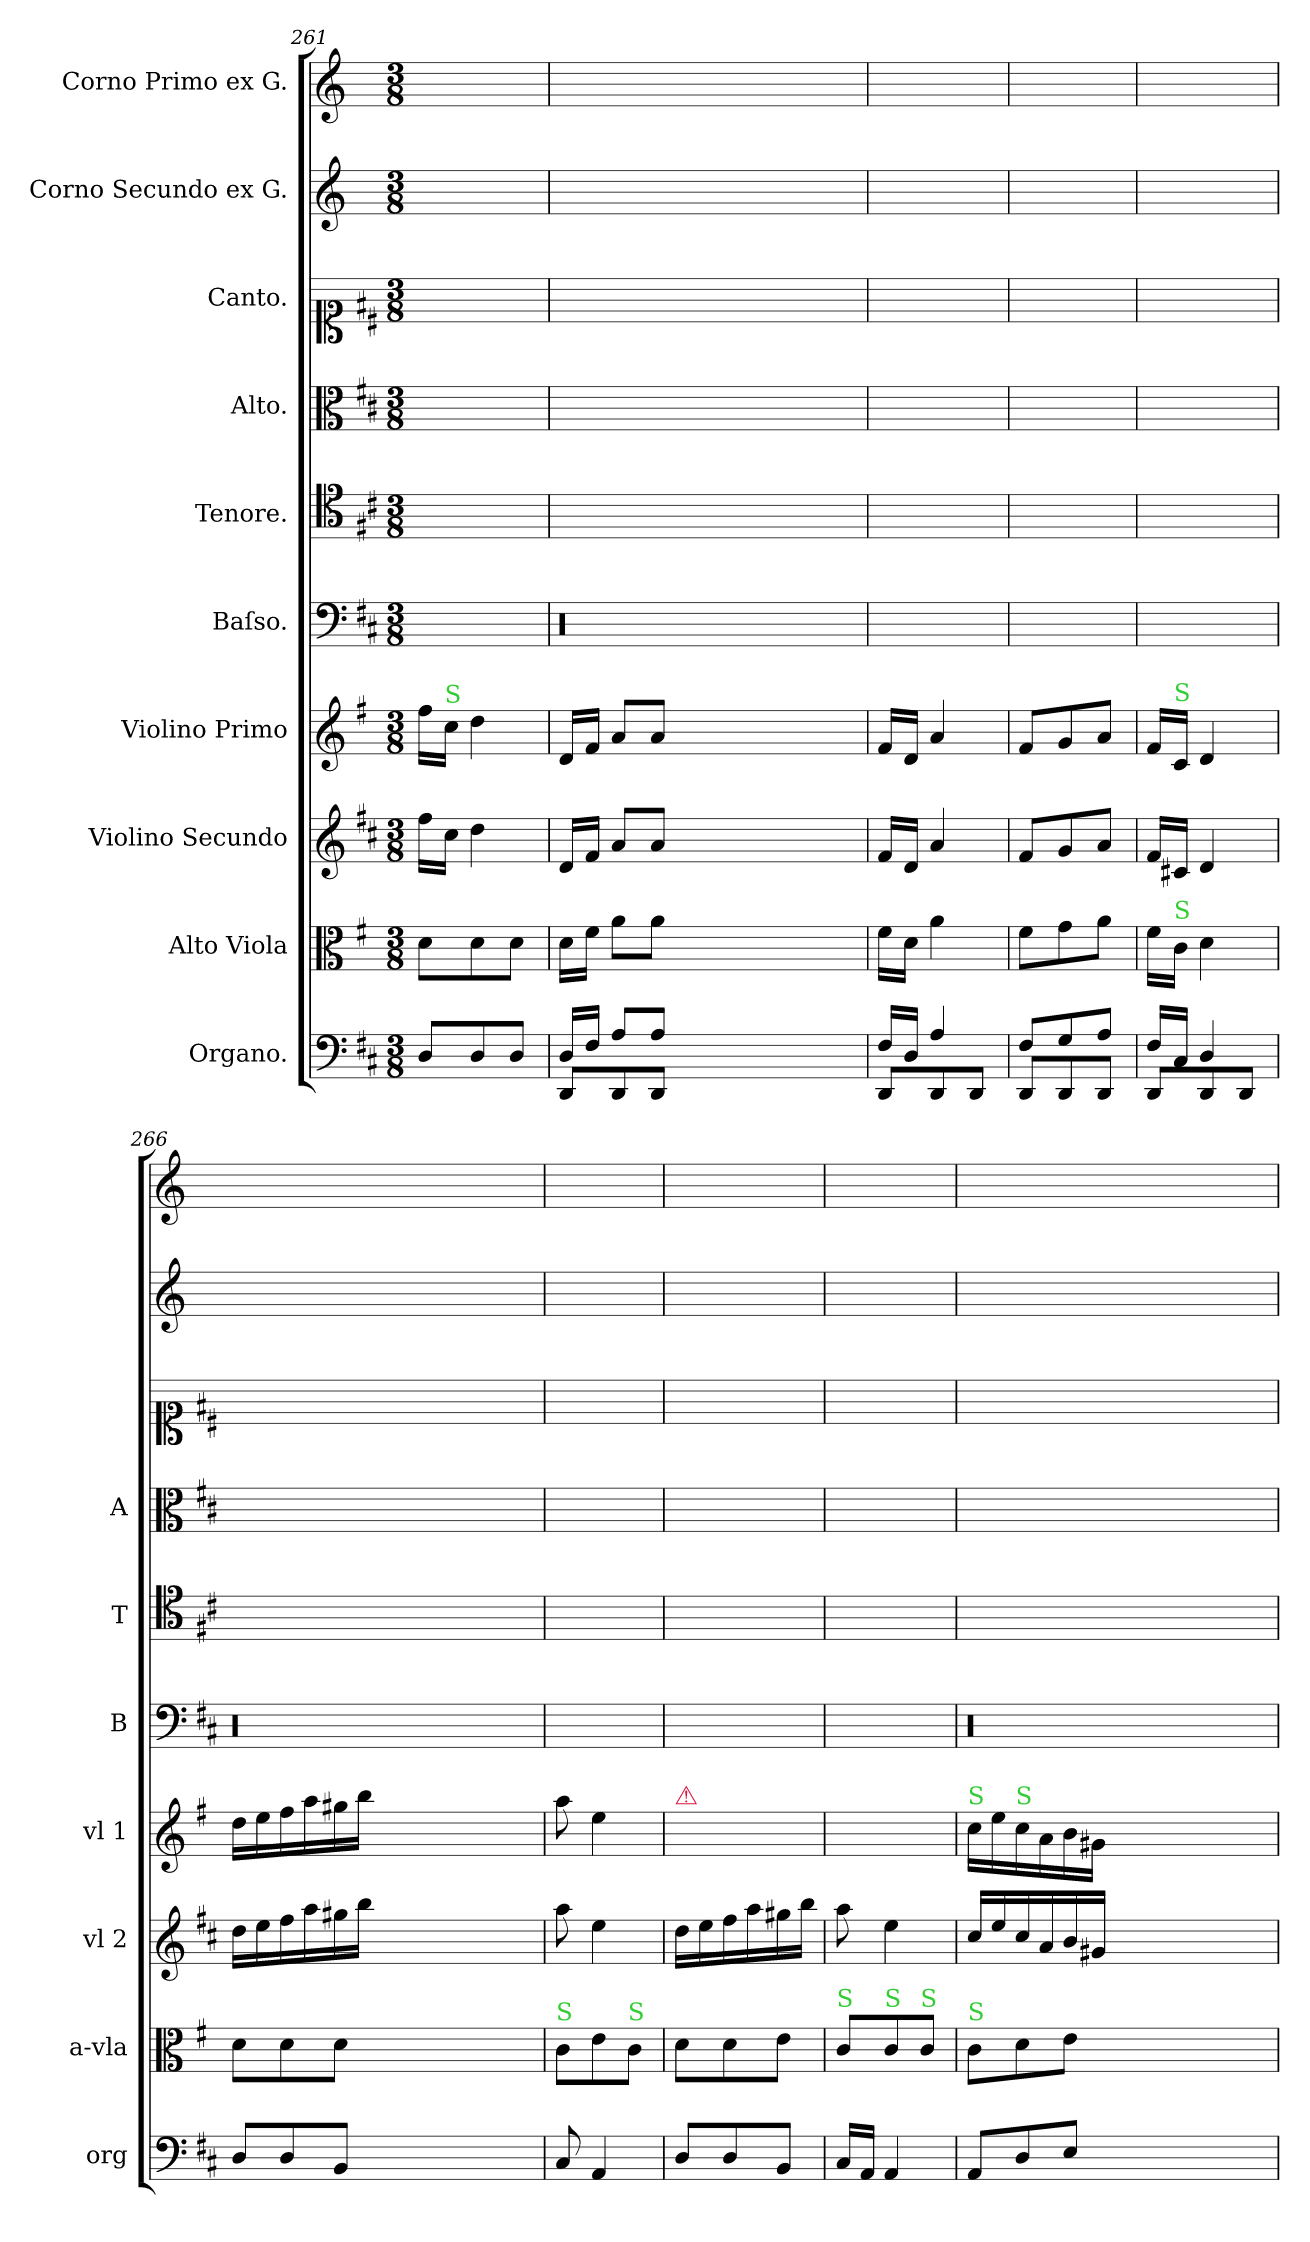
**kern	**kern	**kern	**kern	**kern	**kern	**kern	**kern	**kern	**kern
*part10	*part9	*part8	*part7	*part6	*part5	*part4	*part3	*part2	*part1
*staff10	*staff9	*staff8	*staff7	*staff6	*staff5	*staff4	*staff3	*staff2	*staff1
*I"Organo.	*I"Alto Viola	*I"Violino Secundo	*I"Violino Primo	*I"Baſso.	*I"Tenore.	*I"Alto.	*I"Canto.	*I"Corno Secundo ex G.	*I"Corno Primo ex G.
*I'org	*I'a-vla	*I'vl 2	*I'vl 1	*I'B	*I'T	*I'A	*	*	*
*clefF4	*clefC3	*clefG2	*clefG2	*clefF4	*clefC4	*clefC3	*clefC1	*clefG2	*clefG2
*	*	*	*	*	*	*	*	*ITrd3c5	*ITrd3c5
*k[f#c#]	*k[f#]	*k[f#c#]	*k[f#]	*k[f#c#]	*k[f#c#]	*k[f#c#]	*k[f#c#]	*k[f#]	*k[f#]
*M3/8	*M3/8	*M3/8	*M3/8	*M3/8	*M3/8	*M3/8	*M3/8	*M3/8	*M3/8
=261	=261	=261	=261	=261	=261	=261	=261	=261	=261
8D/L	8d\L	16ff#\LL	16ff#\LL	4.ryy	4.ryy	4.ryy	4.ryy	4.ryy	4.ryy
!	!	!	!LO:TX:a:color=limegreen:t=S	!	!	!	!	!	!
.	.	16cc#\JJ	16cc\JJ	.	.	.	.	.	.
8D/	8d\	4dd\	4dd\	.	.	.	.	.	.
8D/J	8d\J	.	.	.	.	.	.	.	.
=262	=262	=262	=262	=262	=262	=262	=262	=262	=262
*^	*	*	*	*	*	*	*	*	*
!	!	!	!	!	!LO:N:vis=00	!	!	!	!	!
16D/LL	8DD/L	16d\LL	16d/LL	16d/LL	1.r	4.ryy	4.ryy	4.ryy	4.ryy	4.ryy
16F#/JJ	.	16f#\JJ	16f#/JJ	16f#/JJ	.	.	.	.	.	.
8A/L	8DD/	8a\L	8a/L	8a/L	.	.	.	.	.	.
8A/J	8DD/J	8a\J	8a/J	8a/J	.	.	.	.	.	.
1ryy	1ryy	1ryy	1ryy	1ryy	.	1ryy	1ryy	1ryy	1ryy	1ryy
8ryy	8ryy	8ryy	8ryy	8ryy	.	8ryy	8ryy	8ryy	8ryy	8ryy
=263	=263	=263	=263	=263	=263	=263	=263	=263	=263	=263
16F#/LL	8DD/L	16f#\LL	16f#/LL	16f#/LL	4.ryy	4.ryy	4.ryy	4.ryy	4.ryy	4.ryy
16D/JJ	.	16d\JJ	16d/JJ	16d/JJ	.	.	.	.	.	.
4A/	8DD/	4a\	4a/	4a/	.	.	.	.	.	.
.	8DD/J	.	.	.	.	.	.	.	.	.
=264	=264	=264	=264	=264	=264	=264	=264	=264	=264	=264
8F#/L	8DD/L	8f#\L	8f#/L	8f#/L	4.ryy	4.ryy	4.ryy	4.ryy	4.ryy	4.ryy
8G/	8DD/	8g\	8g/	8g/	.	.	.	.	.	.
8A/J	8DD/J	8a\J	8a/J	8a/J	.	.	.	.	.	.
=265	=265	=265	=265	=265	=265	=265	=265	=265	=265	=265
16F#/LL	8DD/L	16f#\LL	16f#/LL	16f#/LL	4.ryy	4.ryy	4.ryy	4.ryy	4.ryy	4.ryy
!	!	!	!	!LO:TX:a:color=limegreen:t=S	!	!	!	!	!	!
!	!	!LO:TX:a:color=limegreen:t=S	!	!	!	!	!	!	!	!
16C#/JJ	.	16c\JJ	16c#X/JJ	16c/JJ	.	.	.	.	.	.
4D/	8DD/	4d\	4d/	4d/	.	.	.	.	.	.
.	8DD/J	.	.	.	.	.	.	.	.	.
=266	=266	=266	=266	=266	=266	=266	=266	=266	=266	=266
!	!	!	!	!	!LO:N:vis=00	!	!	!	!	!
*v	*v	*	*	*	*	*	*	*	*	*
8D/L	8d\L	16dd\LL	16dd\LL	1.r	4.ryy	4.ryy	4.ryy	4.ryy	4.ryy
.	.	16ee\	16ee\	.	.	.	.	.	.
8D/	8d\	16ff#\	16ff#\	.	.	.	.	.	.
.	.	16aa\	16aa\	.	.	.	.	.	.
8BB/J	8d\J	16gg#X\	16gg#X\	.	.	.	.	.	.
.	.	16bb\JJ	16bb\JJ	.	.	.	.	.	.
1ryy	1ryy	1ryy	1ryy	.	1ryy	1ryy	1ryy	1ryy	1ryy
8ryy	8ryy	8ryy	8ryy	.	8ryy	8ryy	8ryy	8ryy	8ryy
=267	=267	=267	=267	=267	=267	=267	=267	=267	=267
!	!LO:TX:a:color=limegreen:t=S	!	!	!	!	!	!	!	!
8C#/	8c\L	8aa\	8aa\	4.ryy	4.ryy	4.ryy	4.ryy	4.ryy	4.ryy
4AA/	8e\	4ee\	4ee\	.	.	.	.	.	.
!	!LO:TX:a:color=limegreen:t=S	!	!	!	!	!	!	!	!
.	8c\J	.	.	.	.	.	.	.	.
=268	=268	=268	=268	=268	=268	=268	=268	=268	=268
!	!	!	!LO:TX:a:color=crimson:t=⚠	!	!	!	!	!	!
8D/L	8d\L	16dd\LL	16dd\LLyy	4.ryy	4.ryy	4.ryy	4.ryy	4.ryy	4.ryy
.	.	16ee\	16ee\yy	.	.	.	.	.	.
8D/	8d\	16ff#\	16ff#\yy	.	.	.	.	.	.
.	.	16aa\	16aa\yy	.	.	.	.	.	.
8BB/J	8e\J	16gg#X\	16gg#X\yy	.	.	.	.	.	.
.	.	16bb\JJ	16bb\JJyy	.	.	.	.	.	.
=269	=269	=269	=269	=269	=269	=269	=269	=269	=269
!	!LO:TX:a:color=limegreen:t=S	!	!	!	!	!	!	!	!
16C#/LL	8c/L	8aa\	8aa\yy	4.ryy	4.ryy	4.ryy	4.ryy	4.ryy	4.ryy
16AA/JJ	.	.	.	.	.	.	.	.	.
!	!LO:TX:a:color=limegreen:t=S	!	!	!	!	!	!	!	!
4AA/	8c/	4ee\	4ee\yy	.	.	.	.	.	.
!	!LO:TX:a:color=limegreen:t=S	!	!	!	!	!	!	!	!
.	8c/J	.	.	.	.	.	.	.	.
=270	=270	=270	=270	=270	=270	=270	=270	=270	=270
!	!	!	!LO:TX:a:color=limegreen:t=S	!	!	!	!	!	!
!	!LO:TX:a:color=limegreen:t=S	!	!	!	!	!	!	!	!
!	!	!	!	!LO:N:vis=00	!	!	!	!	!
8AA/L	8c\L	16cc#/LL	16cc\LL	1.r	4.ryy	4.ryy	4.ryy	4.ryy	4.ryy
.	.	16ee/	16ee\	.	.	.	.	.	.
!	!	!	!LO:TX:a:color=limegreen:t=S	!	!	!	!	!	!
8D/	8d\	16cc#/	16cc\	.	.	.	.	.	.
.	.	16a/	16a\	.	.	.	.	.	.
8E/J	8e\J	16b/	16b\	.	.	.	.	.	.
.	.	16g#X/JJ	16g#X\JJ	.	.	.	.	.	.
1ryy	1ryy	1ryy	1ryy	.	1ryy	1ryy	1ryy	1ryy	1ryy
8ryy	8ryy	8ryy	8ryy	.	8ryy	8ryy	8ryy	8ryy	8ryy
=	=	=	=	=	=	=	=	=	=
*-	*-	*-	*-	*-	*-	*-	*-	*-	*-
